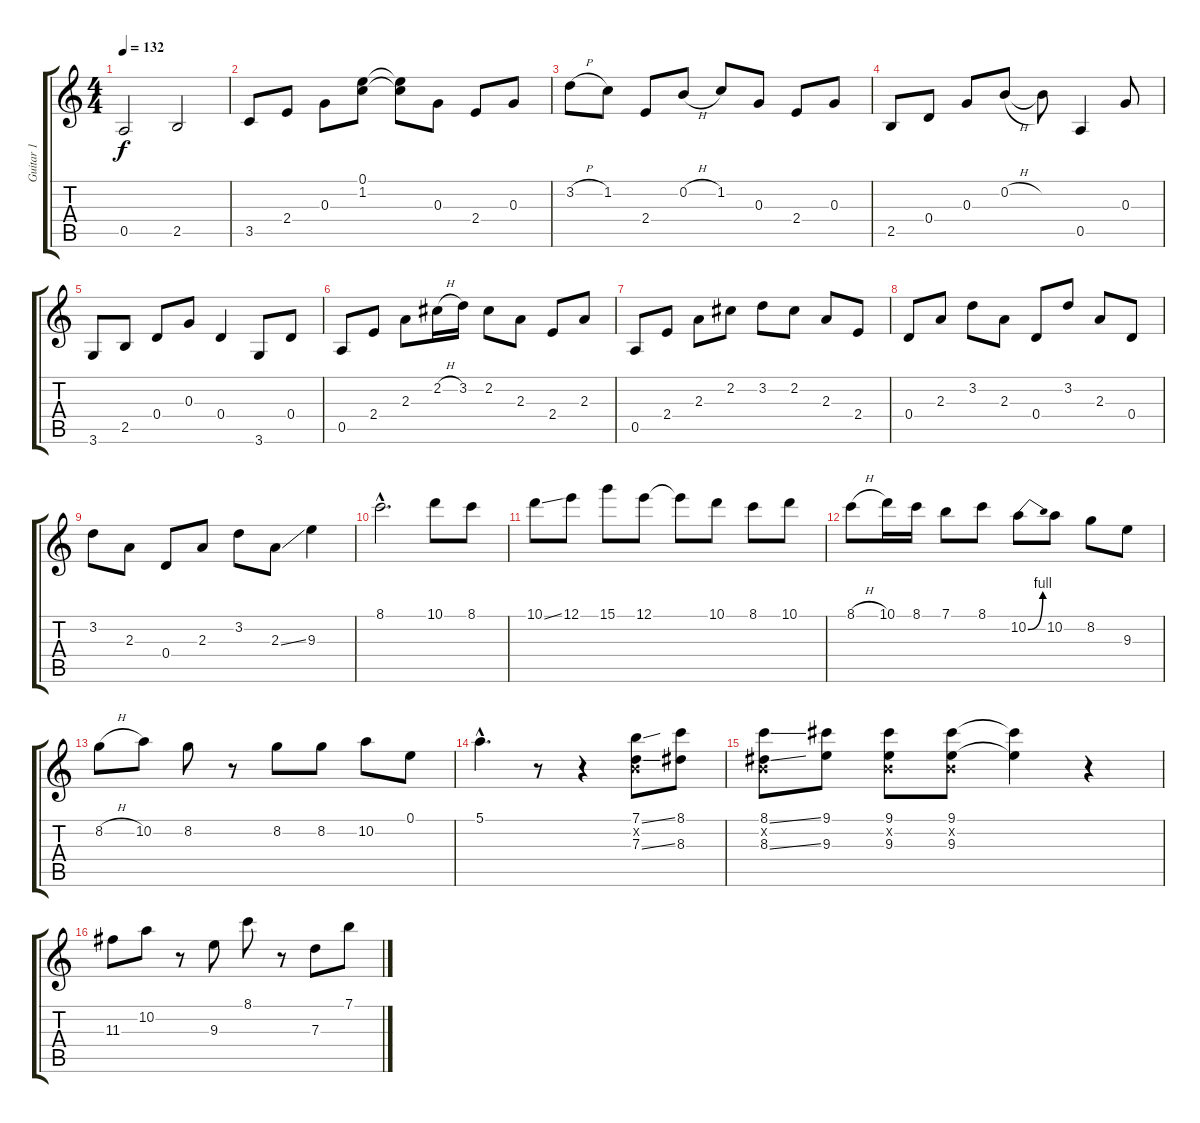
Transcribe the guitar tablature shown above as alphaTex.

\track ("Guitar 1" "Guitar 1") {instrument electricguitarjazz}
\staff {score tabs}
\tuning (E4 B3 G3 D3 A2 E2) {hide}
\ts (4 4)
\tempo 132
\clef g2
\ks c
0.5.2{dy f instrument electricguitarjazz} 2.5.2 |
3.5.8 2.4.8 0.3.8 (0.1 1.2).8 (0.1{t} 1.2{t}).8 0.3.8 2.4.8 0.3.8 |
3.2{h}.8 1.2.8 2.4.8 0.2{h}.8 1.2.8 0.3.8 2.4.8 0.3.8 |
2.5.8 0.4.8 0.3.8 0.2{h}.8 0.2{t}.8 0.5.4 0.3.8 |
3.6.8 2.5.8 0.4.8 0.3.8 0.4.4 3.6.8 0.4.8 |
0.5.8 2.4.8 2.3.8 2.2{h}.16 3.2.16 2.2.8 2.3.8 2.4.8 2.3.8 |
0.5.8 2.4.8 2.3.8 2.2.8 3.2.8 2.2.8 2.3.8 2.4.8 |
0.4.8 2.3.8 3.2.8 2.3.8 0.4.8 3.2.8 2.3.8 0.4.8 |
3.2.8 2.3.8 0.4.8 2.3.8 3.2.8 2.3{ss}.8 9.3.4 |
8.1{hac}.2{d} 10.1.8 8.1.8 |
10.1{ss}.8 12.1.8 15.1.8 12.1.8 12.1{t}.8 10.1.8 8.1.8 10.1.8 |
8.1{h}.8 10.1.16 8.1.16 7.1.8 8.1.8 10.2{be (bend 0 0 60 4)}.8 10.2.8 8.2.8 9.3.8 |
8.2{h}.8 10.2.8 8.2.8 r.8 8.2.8 8.2.8 10.2.8 0.1.8 |
5.1{hac}.4{d} r.8 r.4 (7.1{ss} 0.2{x} 7.3{ss}).8 (8.1 8.3).8 |
(8.1{ss} 0.2{x} 8.3{ss}).8 (9.1 9.3).8 (9.1 0.2{x} 9.3).8 (9.1 0.2{x} 9.3).8 (9.1{t} 9.3{t}).4 r.4 |
11.3.8 10.2.8 r.8 9.3.8 8.1.8 r.8 7.3.8 7.1.8
